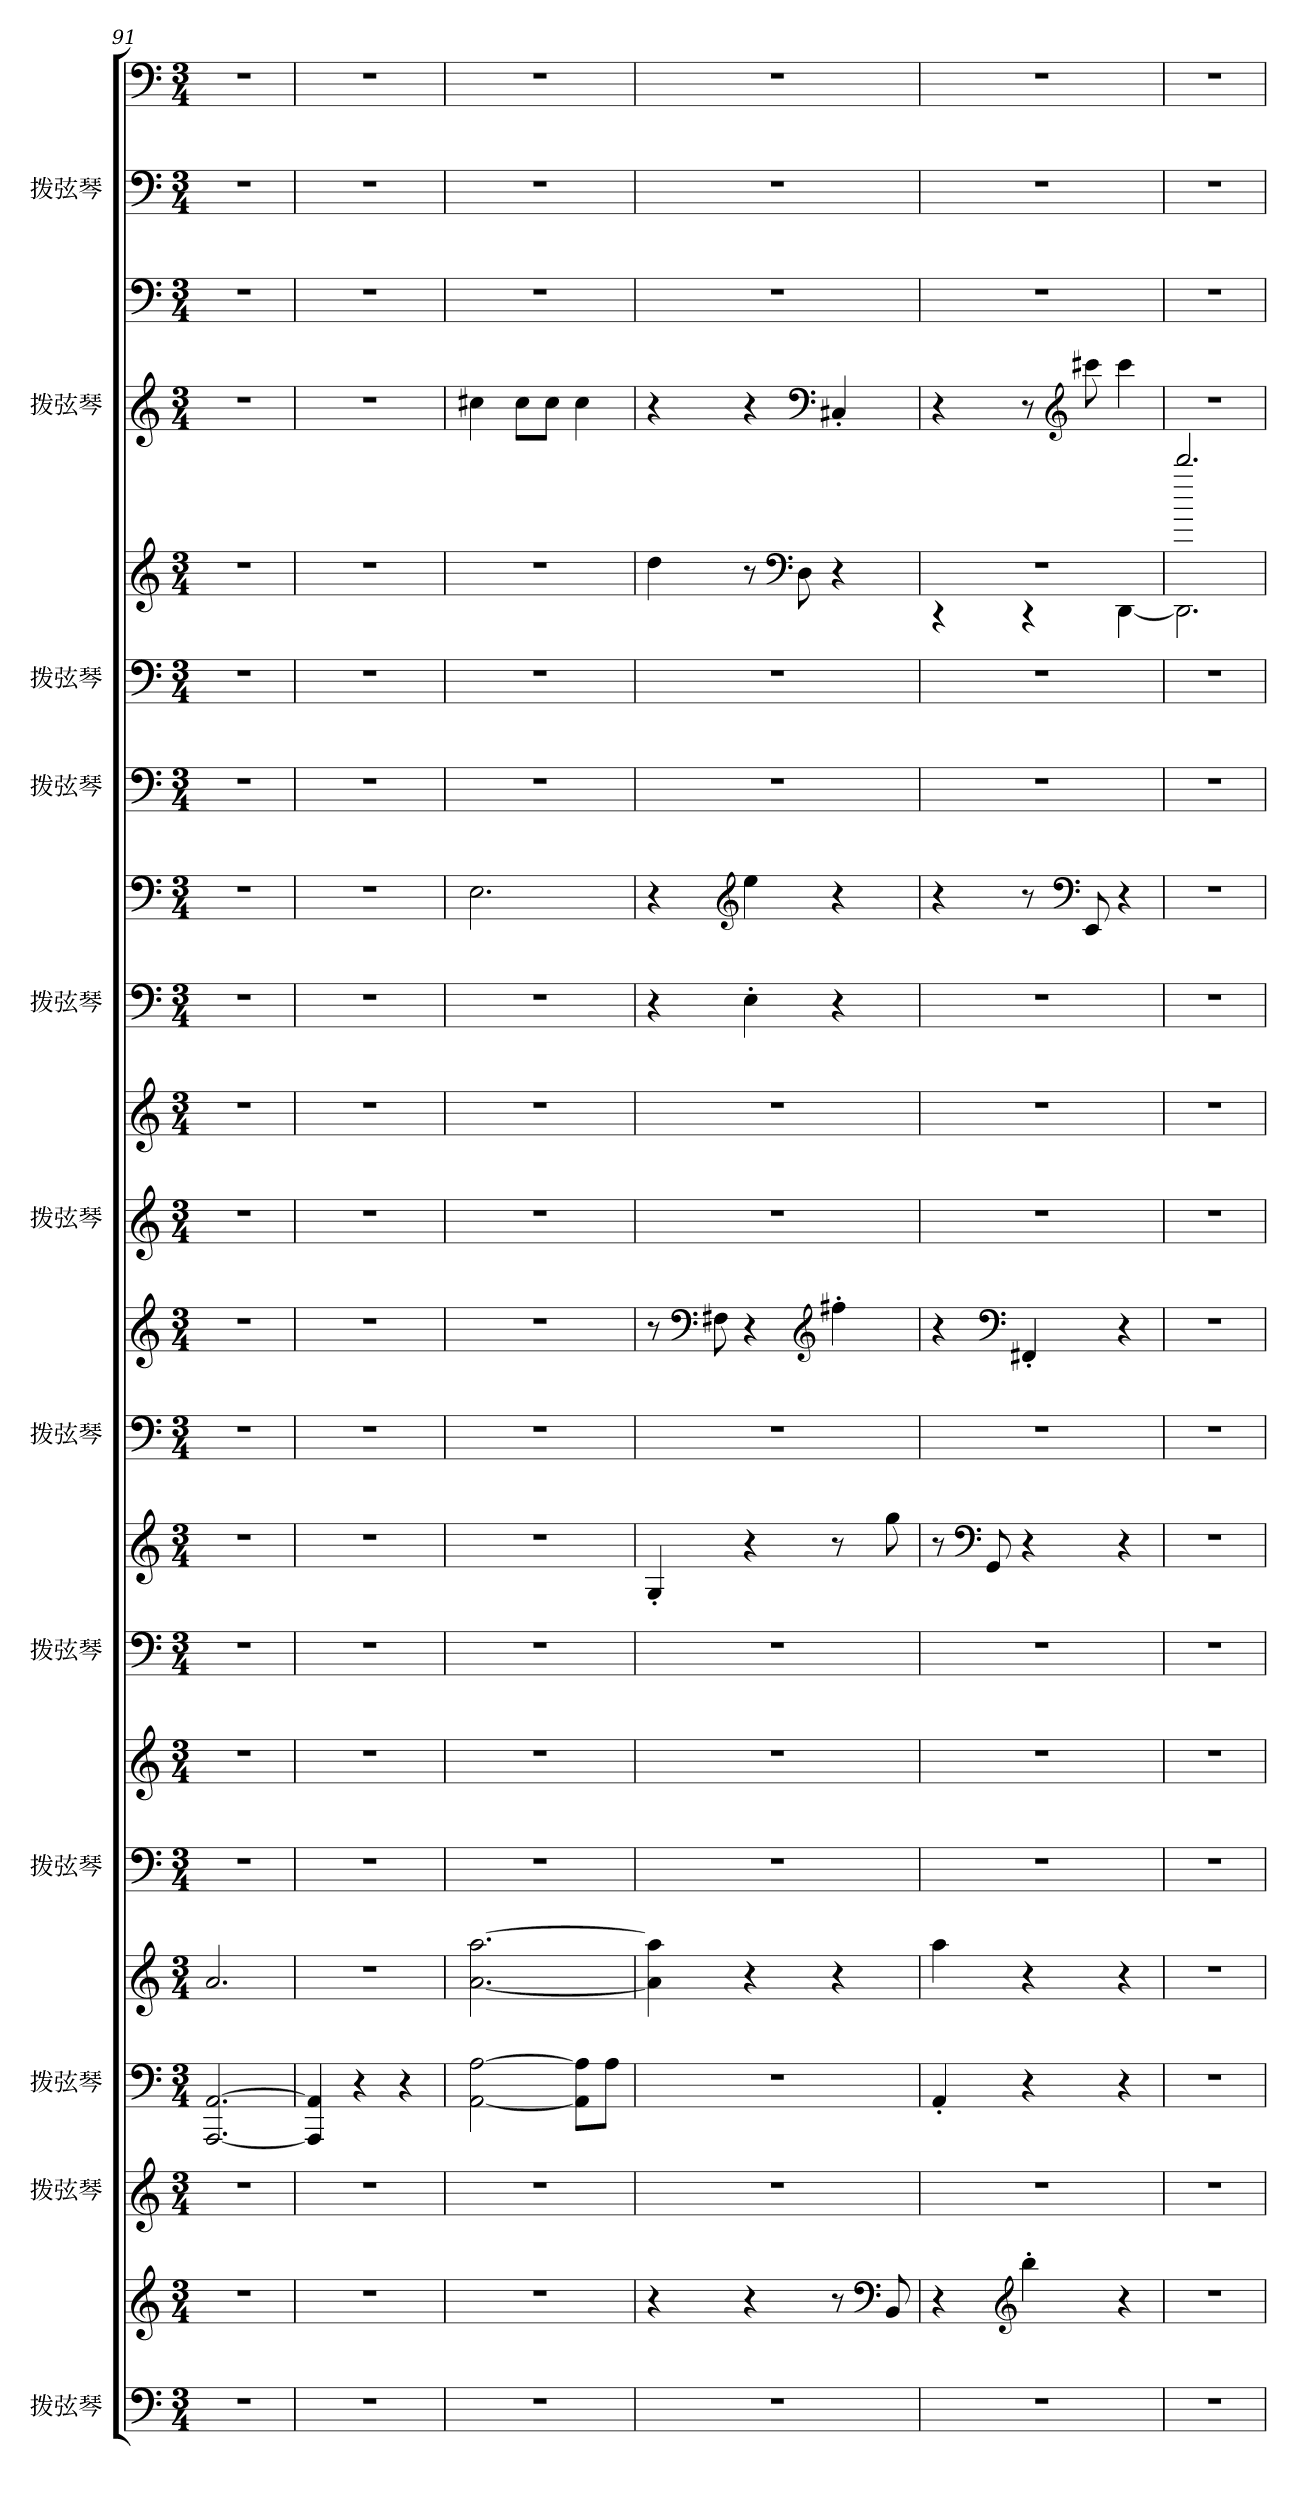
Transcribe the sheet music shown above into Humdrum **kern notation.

**kern	**kern	**kern	**kern	**kern	**kern	**kern	**kern	**kern	**kern	**kern	**kern	**kern	**kern	**kern	**kern	**kern	**kern	**kern	**kern	**kern	**kern
*part12	*part12	*part11	*part10	*part10	*part9	*part9	*part8	*part8	*part7	*part7	*part6	*part6	*part5	*part5	*part4	*part3	*part3	*part2	*part2	*part1	*part1
*staff22	*staff21	*staff20	*staff19	*staff18	*staff17	*staff16	*staff15	*staff14	*staff13	*staff12	*staff11	*staff10	*staff9	*staff8	*staff7	*staff6	*staff5	*staff4	*staff3	*staff2	*staff1
*I"拨弦琴	*	*I"拨弦琴	*I"拨弦琴	*	*I"拨弦琴	*	*I"拨弦琴	*	*I"拨弦琴	*	*I"拨弦琴	*	*I"拨弦琴	*	*I"拨弦琴	*I"拨弦琴	*	*I"拨弦琴	*	*I"拨弦琴	*
*clefF4	*clefG2	*clefG2	*clefF4	*clefG2	*clefF4	*clefG2	*clefF4	*clefG2	*clefF4	*clefG2	*clefG2	*clefG2	*clefF4	*clefF4	*clefF4	*clefF4	*clefG2	*clefG2	*clefF4	*clefF4	*clefF4
*k[]	*k[]	*k[]	*k[]	*k[]	*k[]	*k[]	*k[]	*k[]	*k[]	*k[]	*k[]	*k[]	*k[]	*k[]	*k[]	*k[]	*k[]	*k[]	*k[]	*k[]	*k[]
*M3/4	*M3/4	*M3/4	*M3/4	*M3/4	*M3/4	*M3/4	*M3/4	*M3/4	*M3/4	*M3/4	*M3/4	*M3/4	*M3/4	*M3/4	*M3/4	*M3/4	*M3/4	*M3/4	*M3/4	*M3/4	*M3/4
=91	=91	=91	=91	=91	=91	=91	=91	=91	=91	=91	=91	=91	=91	=91	=91	=91	=91	=91	=91	=91	=91
2.r	2.r	2.r	[2.AAA/ [2.AA/	2.a/	2.r	2.r	2.r	2.r	2.r	2.r	2.r	2.r	2.r	2.r	2.r	2.r	2.r	2.r	2.r	2.r	2.r
=92	=92	=92	=92	=92	=92	=92	=92	=92	=92	=92	=92	=92	=92	=92	=92	=92	=92	=92	=92	=92	=92
2.r	2.r	2.r	4AAA/] 4AA/]	2.r	2.r	2.r	2.r	2.r	2.r	2.r	2.r	2.r	2.r	2.r	2.r	2.r	2.r	2.r	2.r	2.r	2.r
.	.	.	4r	.	.	.	.	.	.	.	.	.	.	.	.	.	.	.	.	.	.
.	.	.	4r	.	.	.	.	.	.	.	.	.	.	.	.	.	.	.	.	.	.
=93	=93	=93	=93	=93	=93	=93	=93	=93	=93	=93	=93	=93	=93	=93	=93	=93	=93	=93	=93	=93	=93
2.r	2.r	2.r	[2AA\ [2A\	[2.a\ [2.aa\	2.r	2.r	2.r	2.r	2.r	2.r	2.r	2.r	2.r	2.E\	2.r	2.r	2.r	4cc#X\	2.r	2.r	2.r
.	.	.	.	.	.	.	.	.	.	.	.	.	.	.	.	.	.	8cc#\L	.	.	.
.	.	.	.	.	.	.	.	.	.	.	.	.	.	.	.	.	.	8cc#\J	.	.	.
.	.	.	8AA\] 8A\]L	.	.	.	.	.	.	.	.	.	.	.	.	.	.	4cc#\	.	.	.
.	.	.	8A\J	.	.	.	.	.	.	.	.	.	.	.	.	.	.	.	.	.	.
=94	=94	=94	=94	=94	=94	=94	=94	=94	=94	=94	=94	=94	=94	=94	=94	=94	=94	=94	=94	=94	=94
2.r	4r	2.r	2.r	4a\] 4aa\]	2.r	2.r	2.r	4G'/	2.r	8r	2.r	2.r	4r	4r	2.r	2.r	4dd\	4r	2.r	2.r	2.r
*	*	*	*	*	*	*	*	*	*	*clefF4	*	*	*	*	*	*	*	*	*	*	*
.	.	.	.	.	.	.	.	.	.	8F#X\	.	.	.	.	.	.	.	.	.	.	.
*	*	*	*	*	*	*	*	*	*	*	*	*	*	*clefG2	*	*	*	*	*	*	*
.	4r	.	.	4r	.	.	.	4r	.	4r	.	.	4E'\	4ee\	.	.	8r	4r	.	.	.
*	*	*	*	*	*	*	*	*	*	*	*	*	*	*	*	*	*clefF4	*	*	*	*
.	.	.	.	.	.	.	.	.	.	.	.	.	.	.	.	.	8D\	.	.	.	.
*	*	*	*	*	*	*	*	*	*	*clefG2	*	*	*	*	*	*	*	*clefF4	*	*	*
.	8r	.	.	4r	.	.	.	8r	.	4ff#X'\	.	.	4r	4r	.	.	4r	4C#X'/	.	.	.
*	*clefF4	*	*	*	*	*	*	*	*	*	*	*	*	*	*	*	*	*	*	*	*
.	8BB/	.	.	.	.	.	.	8gg\	.	.	.	.	.	.	.	.	.	.	.	.	.
!!LO:PB:g=z
=95	=95	=95	=95	=95	=95	=95	=95	=95	=95	=95	=95	=95	=95	=95	=95	=95	=95	=95	=95	=95	=95
*	*	*	*	*	*	*	*	*	*	*	*	*	*	*	*	*	*^	*	*	*	*
2.r	4r	2.r	4AA'/	4aa\	2.r	2.r	2.r	8r	2.r	4r	2.r	2.r	2.r	4r	2.r	2.r	2.r	4r	4r	2.r	2.r	2.r
*	*	*	*	*	*	*	*	*clefF4	*	*	*	*	*	*	*	*	*	*	*	*	*	*
.	.	.	.	.	.	.	.	8GG/	.	.	.	.	.	.	.	.	.	.	.	.	.	.
*	*clefG2	*	*	*	*	*	*	*	*	*clefF4	*	*	*	*	*	*	*	*	*	*	*	*
.	4bb'\	.	4r	4r	.	.	.	4r	.	4FF#X'/	.	.	.	8r	.	.	.	4r	8r	.	.	.
*	*	*	*	*	*	*	*	*	*	*	*	*	*	*clefF4	*	*	*	*	*clefG2	*	*	*
.	.	.	.	.	.	.	.	.	.	.	.	.	.	8EE/	.	.	.	.	8ccc#X\	.	.	.
.	4r	.	4r	4r	.	.	.	4r	.	4r	.	.	.	4r	.	.	.	[4DD\	4ccc#\	.	.	.
=96	=96	=96	=96	=96	=96	=96	=96	=96	=96	=96	=96	=96	=96	=96	=96	=96	=96	=96	=96	=96	=96	=96
2.r	2.r	2.r	2.r	2.r	2.r	2.r	2.r	2.r	2.r	2.r	2.r	2.r	2.r	2.r	2.r	2.r	2.ddd/	2.DD\]	2.r	2.r	2.r	2.r
*	*	*	*	*	*	*	*	*	*	*	*	*	*	*	*	*	*v	*v	*	*	*	*
=	=	=	=	=	=	=	=	=	=	=	=	=	=	=	=	=	=	=	=	=	=
*-	*-	*-	*-	*-	*-	*-	*-	*-	*-	*-	*-	*-	*-	*-	*-	*-	*-	*-	*-	*-	*-
